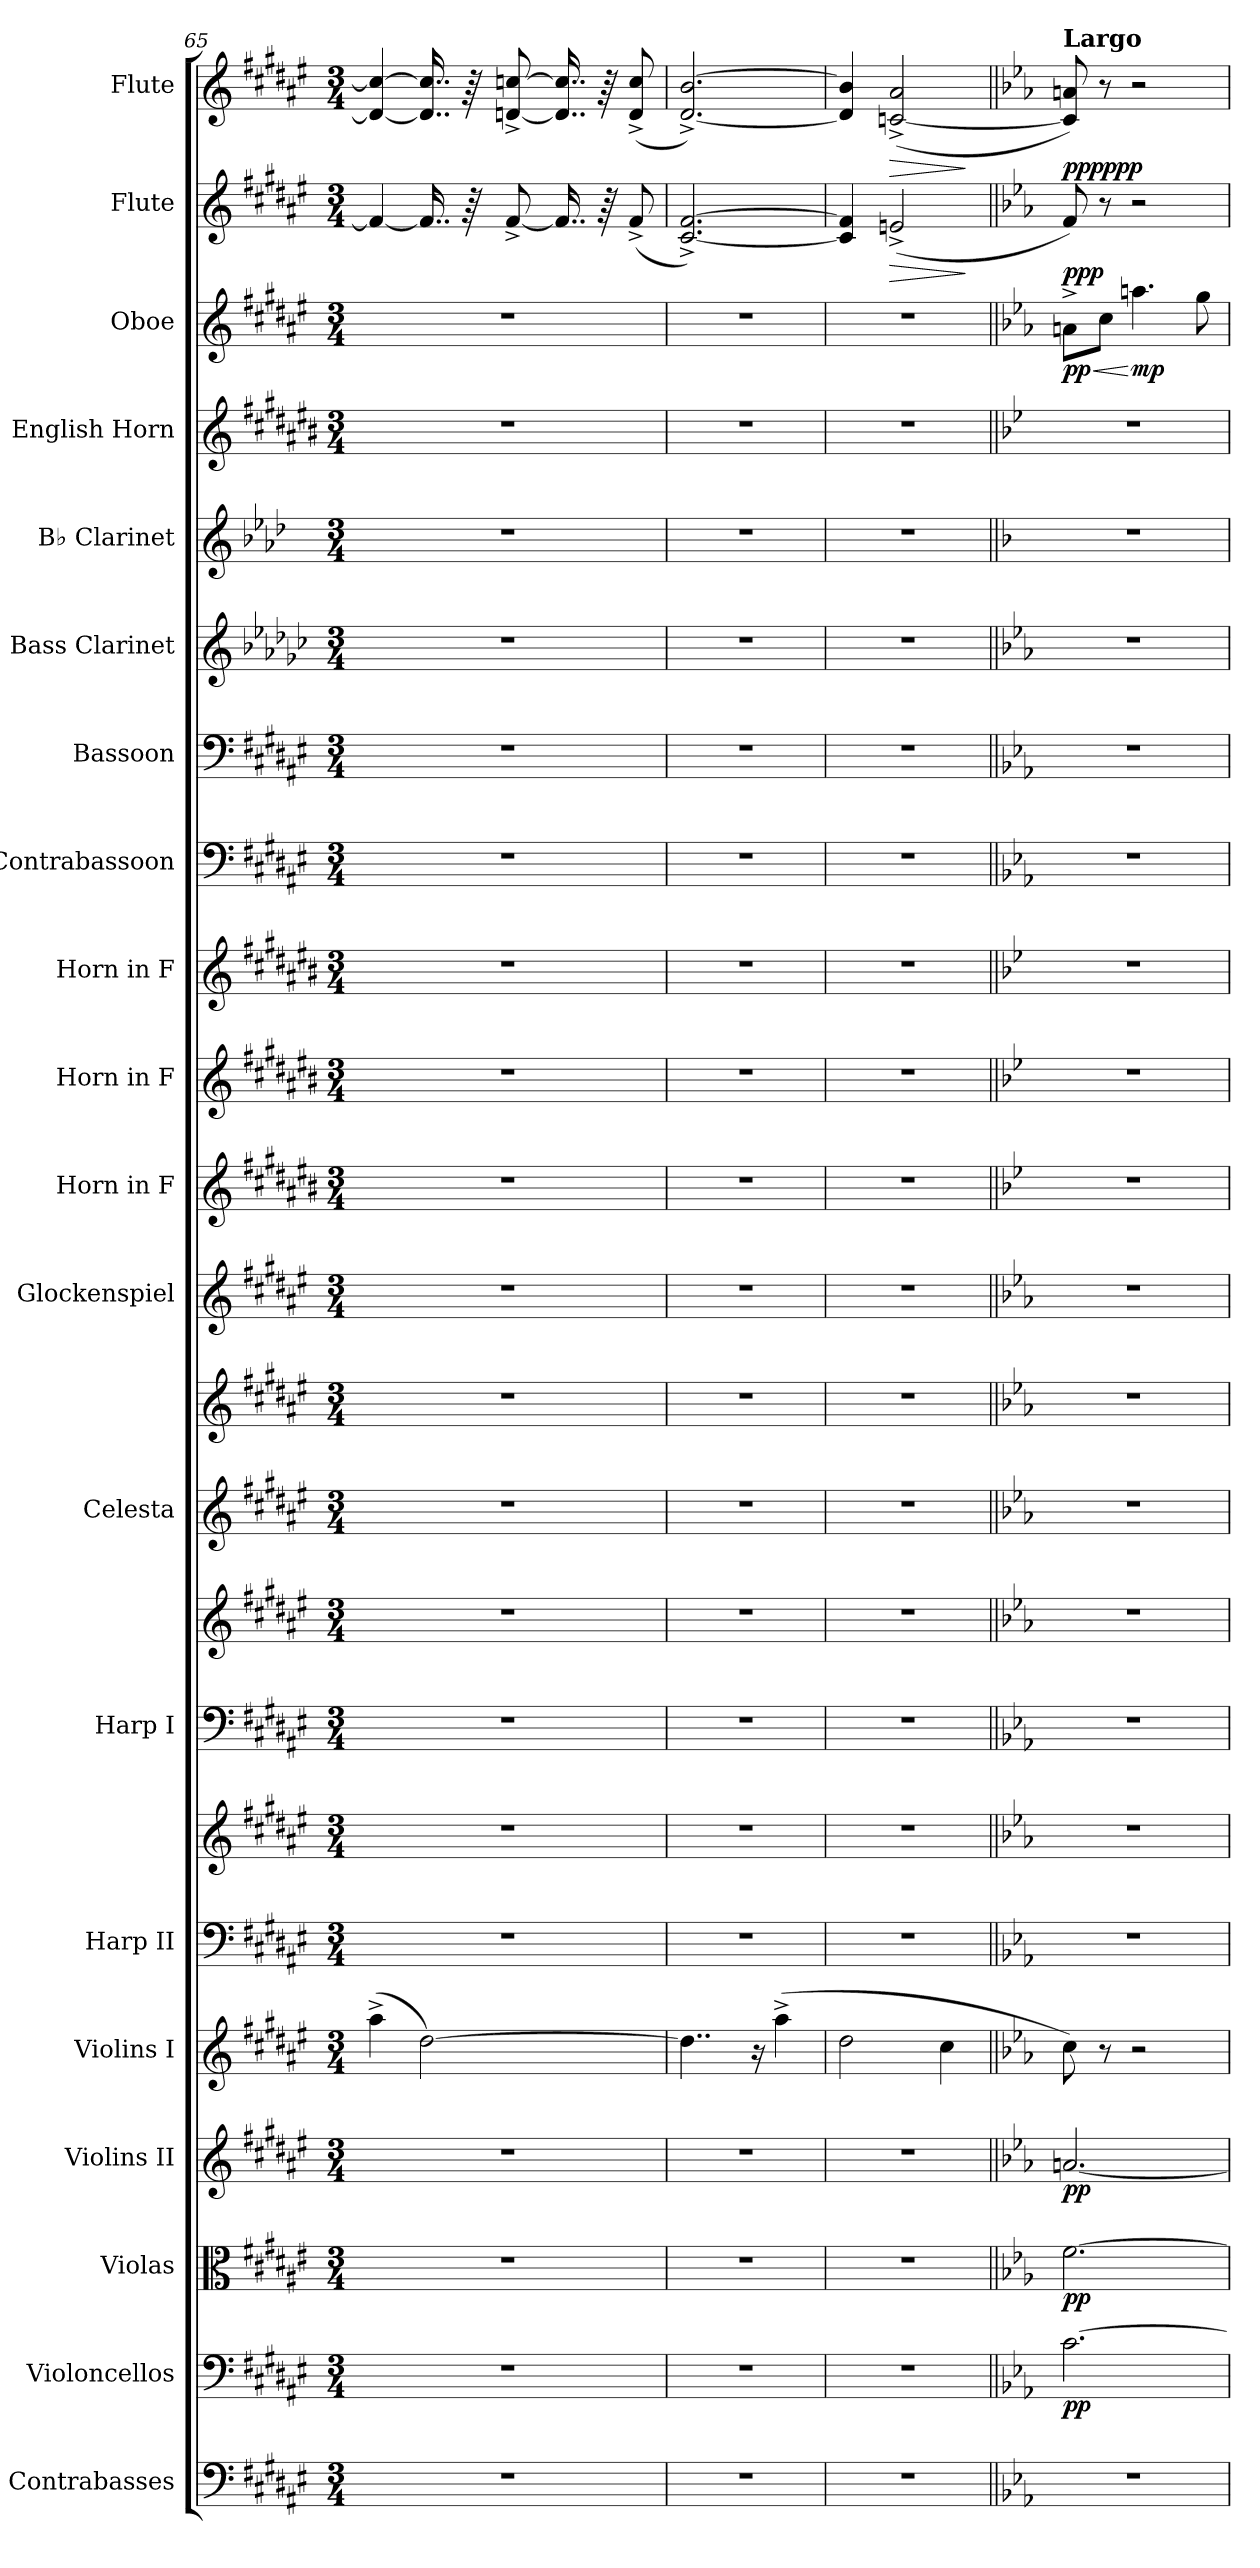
**kern	**kern	**dynam	**kern	**dynam	**kern	**dynam	**kern	**kern	**kern	**kern	**kern	**kern	**kern	**kern	**kern	**kern	**kern	**kern	**kern	**kern	**kern	**kern	**kern	**dynam	**kern	**dynam	**kern	**dynam
*part20	*part19	*part19	*part18	*part18	*part17	*part17	*part16	*part15	*part15	*part14	*part14	*part13	*part13	*part12	*part11	*part10	*part9	*part8	*part7	*part6	*part5	*part4	*part3	*part3	*part2	*part2	*part1	*part1
*staff23	*staff22	*staff22	*staff21	*staff21	*staff20	*staff20	*staff19	*staff18	*staff17	*staff16	*staff15	*staff14	*staff13	*staff12	*staff11	*staff10	*staff9	*staff8	*staff7	*staff6	*staff5	*staff4	*staff3	*staff3	*staff2	*staff2	*staff1	*staff1
*I"Contrabasses	*I"Violoncellos	*	*I"Violas	*	*I"Violins II	*	*I"Violins I	*I"Harp II	*	*I"Harp I	*	*I"Celesta	*	*I"Glockenspiel	*I"Horn in F	*I"Horn in F	*I"Horn in F	*I"Contrabassoon	*I"Bassoon	*I"Bass Clarinet	*I"B♭ Clarinet	*I"English Horn	*I"Oboe	*	*I"Flute	*	*I"Flute	*
*I'Cbs.	*I'Vcs.	*	*I'Vlas.	*	*I'Vlns.	*	*I'Vlns.	*I'Hrp.	*	*I'Hrp.	*	*I'Cel.	*	*I'Glk.	*	*	*	*I'Cbsn.	*I'Bsn.	*I'B. Cl.	*I'B♭ Cl.	*I'E. Hn.	*I'Ob.	*	*I'Fl.	*	*I'Fl.	*
*clefF4	*clefF4	*	*clefC3	*	*clefG2	*	*clefG2	*clefF4	*clefG2	*clefF4	*clefG2	*clefG2	*clefG2	*clefG2	*clefG2	*clefG2	*clefG2	*clefF4	*clefF4	*clefG2	*clefG2	*clefG2	*clefG2	*	*clefG2	*	*clefG2	*
*ITrd7c12	*	*	*	*	*	*	*	*	*	*	*	*ITrd-7c-12	*ITrd-7c-12	*ITrd-14c-24	*ITrd4c7	*ITrd4c7	*ITrd4c7	*ITrd7c12	*	*ITrd8c14	*ITrd1c2	*ITrd4c7	*	*	*	*	*	*
*k[f#c#g#d#a#e#]	*k[f#c#g#d#a#e#]	*	*k[f#c#g#d#a#e#]	*	*k[f#c#g#d#a#e#]	*	*k[f#c#g#d#a#e#]	*k[f#c#g#d#a#e#]	*k[f#c#g#d#a#e#]	*k[f#c#g#d#a#e#]	*k[f#c#g#d#a#e#]	*k[f#c#g#d#a#e#]	*k[f#c#g#d#a#e#]	*k[f#c#g#d#a#e#]	*k[f#c#g#d#a#e#]	*k[f#c#g#d#a#e#]	*k[f#c#g#d#a#e#]	*k[f#c#g#d#a#e#]	*k[f#c#g#d#a#e#]	*k[b-e-a-d-g-c-]	*k[b-e-a-d-g-c-]	*k[f#c#g#d#a#e#]	*k[f#c#g#d#a#e#]	*	*k[f#c#g#d#a#e#]	*	*k[f#c#g#d#a#e#]	*
*M3/4	*M3/4	*	*M3/4	*	*M3/4	*	*M3/4	*M3/4	*M3/4	*M3/4	*M3/4	*M3/4	*M3/4	*M3/4	*M3/4	*M3/4	*M3/4	*M3/4	*M3/4	*M3/4	*M3/4	*M3/4	*M3/4	*	*M3/4	*	*M3/4	*
*MM54	*MM54	*	*MM54	*	*MM54	*	*MM54	*MM54	*MM54	*MM54	*MM54	*MM54	*MM54	*MM54	*MM54	*MM54	*MM54	*MM54	*MM54	*MM54	*MM54	*MM54	*MM54	*	*MM54	*	*MM54	*
=65	=65	=65	=65	=65	=65	=65	=65	=65	=65	=65	=65	=65	=65	=65	=65	=65	=65	=65	=65	=65	=65	=65	=65	=65	=65	=65	=65	=65
2.r	2.r	.	2.r	.	2.r	.	(4aa#^\	2.r	2.r	2.r	2.r	2.r	2.r	2.r	2.r	2.r	2.r	2.r	2.r	2.r	2.r	2.r	2.r	.	4f#/_	.	4d/_ 4cc/_	.
*	*	*	*	*	*	*	*	*	*	*	*	*	*	*	*	*	*	*	*	*	*	*	*	*	*	*	*MM60	*
.	.	.	.	.	.	.	[2dd#\)	.	.	.	.	.	.	.	.	.	.	.	.	.	.	.	.	.	16..f#/]	.	16..d/] 16..cc/]	.
.	.	.	.	.	.	.	.	.	.	.	.	.	.	.	.	.	.	.	.	.	.	.	.	.	64r	.	64r	.
.	.	.	.	.	.	.	.	.	.	.	.	.	.	.	.	.	.	.	.	.	.	.	.	.	[8f#^/	.	[8dn/^ [8ccn/^	.
.	.	.	.	.	.	.	.	.	.	.	.	.	.	.	.	.	.	.	.	.	.	.	.	.	16..f#/]	.	16..d/] 16..cc/]	.
.	.	.	.	.	.	.	.	.	.	.	.	.	.	.	.	.	.	.	.	.	.	.	.	.	64r	.	64r	.
*	*	*	*	*	*	*	*	*	*	*	*	*	*	*	*	*	*	*	*	*	*	*	*	*	*	*	*MM48	*
.	.	.	.	.	.	.	.	.	.	.	.	.	.	.	.	.	.	.	.	.	.	.	.	.	(8f#^/	.	(8d/^ 8cc/^	.
=66	=66	=66	=66	=66	=66	=66	=66	=66	=66	=66	=66	=66	=66	=66	=66	=66	=66	=66	=66	=66	=66	=66	=66	=66	=66	=66	=66	=66
2.r	2.r	.	2.r	.	2.r	.	4..dd#\]	2.r	2.r	2.r	2.r	2.r	2.r	2.r	2.r	2.r	2.r	2.r	2.r	2.r	2.r	2.r	2.r	.	[2.c#/^ [2.f#/^)	.	[2.d#/^ [2.b/^)	.
.	.	.	.	.	.	.	16r	.	.	.	.	.	.	.	.	.	.	.	.	.	.	.	.	.	.	.	.	.
.	.	.	.	.	.	.	(4aa#^\	.	.	.	.	.	.	.	.	.	.	.	.	.	.	.	.	.	.	.	.	.
=67	=67	=67	=67	=67	=67	=67	=67	=67	=67	=67	=67	=67	=67	=67	=67	=67	=67	=67	=67	=67	=67	=67	=67	=67	=67	=67	=67	=67
2.r	2.r	.	2.r	.	2.r	.	2dd#\	2.r	2.r	2.r	2.r	2.r	2.r	2.r	2.r	2.r	2.r	2.r	2.r	2.r	2.r	2.r	2.r	.	4c#/] 4f#/]	.	4d#/] 4b/]	.
!	!	!	!	!	!	!	!	!	!	!	!	!	!	!	!	!	!	!	!	!	!	!	!	!	!	!LO:HP:b	!	!LO:HP:b
.	.	.	.	.	.	.	.	.	.	.	.	.	.	.	.	.	.	.	.	.	.	.	.	.	(2en^/	>	([2cn/^ 2a#/^	>
.	.	.	.	.	.	.	4cc#\	.	.	.	.	.	.	.	.	.	.	.	.	.	.	.	.	.	.	.	.	.
.	.	.	.	.	.	.	.	.	.	.	.	.	.	.	.	.	.	.	.	.	.	.	.	.	.	]	.	]
=68||	=68||	=68||	=68||	=68||	=68||	=68||	=68||	=68||	=68||	=68||	=68||	=68||	=68||	=68||	=68||	=68||	=68||	=68||	=68||	=68||	=68||	=68||	=68||	=68||	=68||	=68||	=68||	=68||
*k[b-e-a-]	*k[b-e-a-]	*	*k[b-e-a-]	*	*k[b-e-a-]	*	*k[b-e-a-]	*k[b-e-a-]	*k[b-e-a-]	*k[b-e-a-]	*k[b-e-a-]	*k[b-e-a-]	*k[b-e-a-]	*k[b-e-a-]	*k[b-e-a-]	*k[b-e-a-]	*k[b-e-a-]	*k[b-e-a-]	*k[b-e-a-]	*k[b-e-a-]	*k[b-e-a-]	*k[b-e-a-]	*k[b-e-a-]	*	*k[b-e-a-]	*	*k[b-e-a-]	*
*	*	*	*	*	*	*	*	*	*	*	*	*	*	*	*	*	*	*	*	*	*	*	*	*	*	*	*MM44	*
!	!	!	!	!	!	!	!	!	!	!	!	!	!	!	!	!	!	!	!	!	!	!	!	!	!	!	!LO:TX:a:B:t=Largo	!
!	!	!LO:DY:b	!	!LO:DY:b	!	!LO:DY:b	!	!	!	!	!	!	!	!	!	!	!	!	!	!	!	!	!	!LO:HP:b	!	!	!	!
!	!	!	!	!	!	!	!	!	!	!	!	!	!	!	!	!	!	!	!	!	!	!	!	!LO:DY:n=1:b	!	!LO:DY:b	!	!LO:DY:b
!	!	!	!	!	!	!	!	!	!	!	!	!	!	!	!	!	!	!	!	!	!	!	!	!	!	!	!	!LO:DY:n=1:b
2.r	[2.c\	pp	[2.f\	pp	[2.an/	pp	8cc\)	2.r	2.r	2.r	2.r	2.r	2.r	2.r	2.r	2.r	2.r	2.r	2.r	2.r	2.r	2.r	8an^\L	< pp	8f/)	ppp	8c/] 8an/)	ppp ppp
.	.	.	.	.	.	.	8r	.	.	.	.	.	.	.	.	.	.	.	.	.	.	.	8cc\J	.	8r	.	8r	.
!	!	!	!	!	!	!	!	!	!	!	!	!	!	!	!	!	!	!	!	!	!	!	!	!LO:DY:n=2:b	!	!	!	!
.	.	.	.	.	.	.	2r	.	.	.	.	.	.	.	.	.	.	.	.	.	.	.	4.aan\	[ mp	2r	.	2r	.
.	.	.	.	.	.	.	.	.	.	.	.	.	.	.	.	.	.	.	.	.	.	.	8gg\	.	.	.	.	.
=	=	=	=	=	=	=	=	=	=	=	=	=	=	=	=	=	=	=	=	=	=	=	=	=	=	=	=	=
*-	*-	*-	*-	*-	*-	*-	*-	*-	*-	*-	*-	*-	*-	*-	*-	*-	*-	*-	*-	*-	*-	*-	*-	*-	*-	*-	*-	*-
